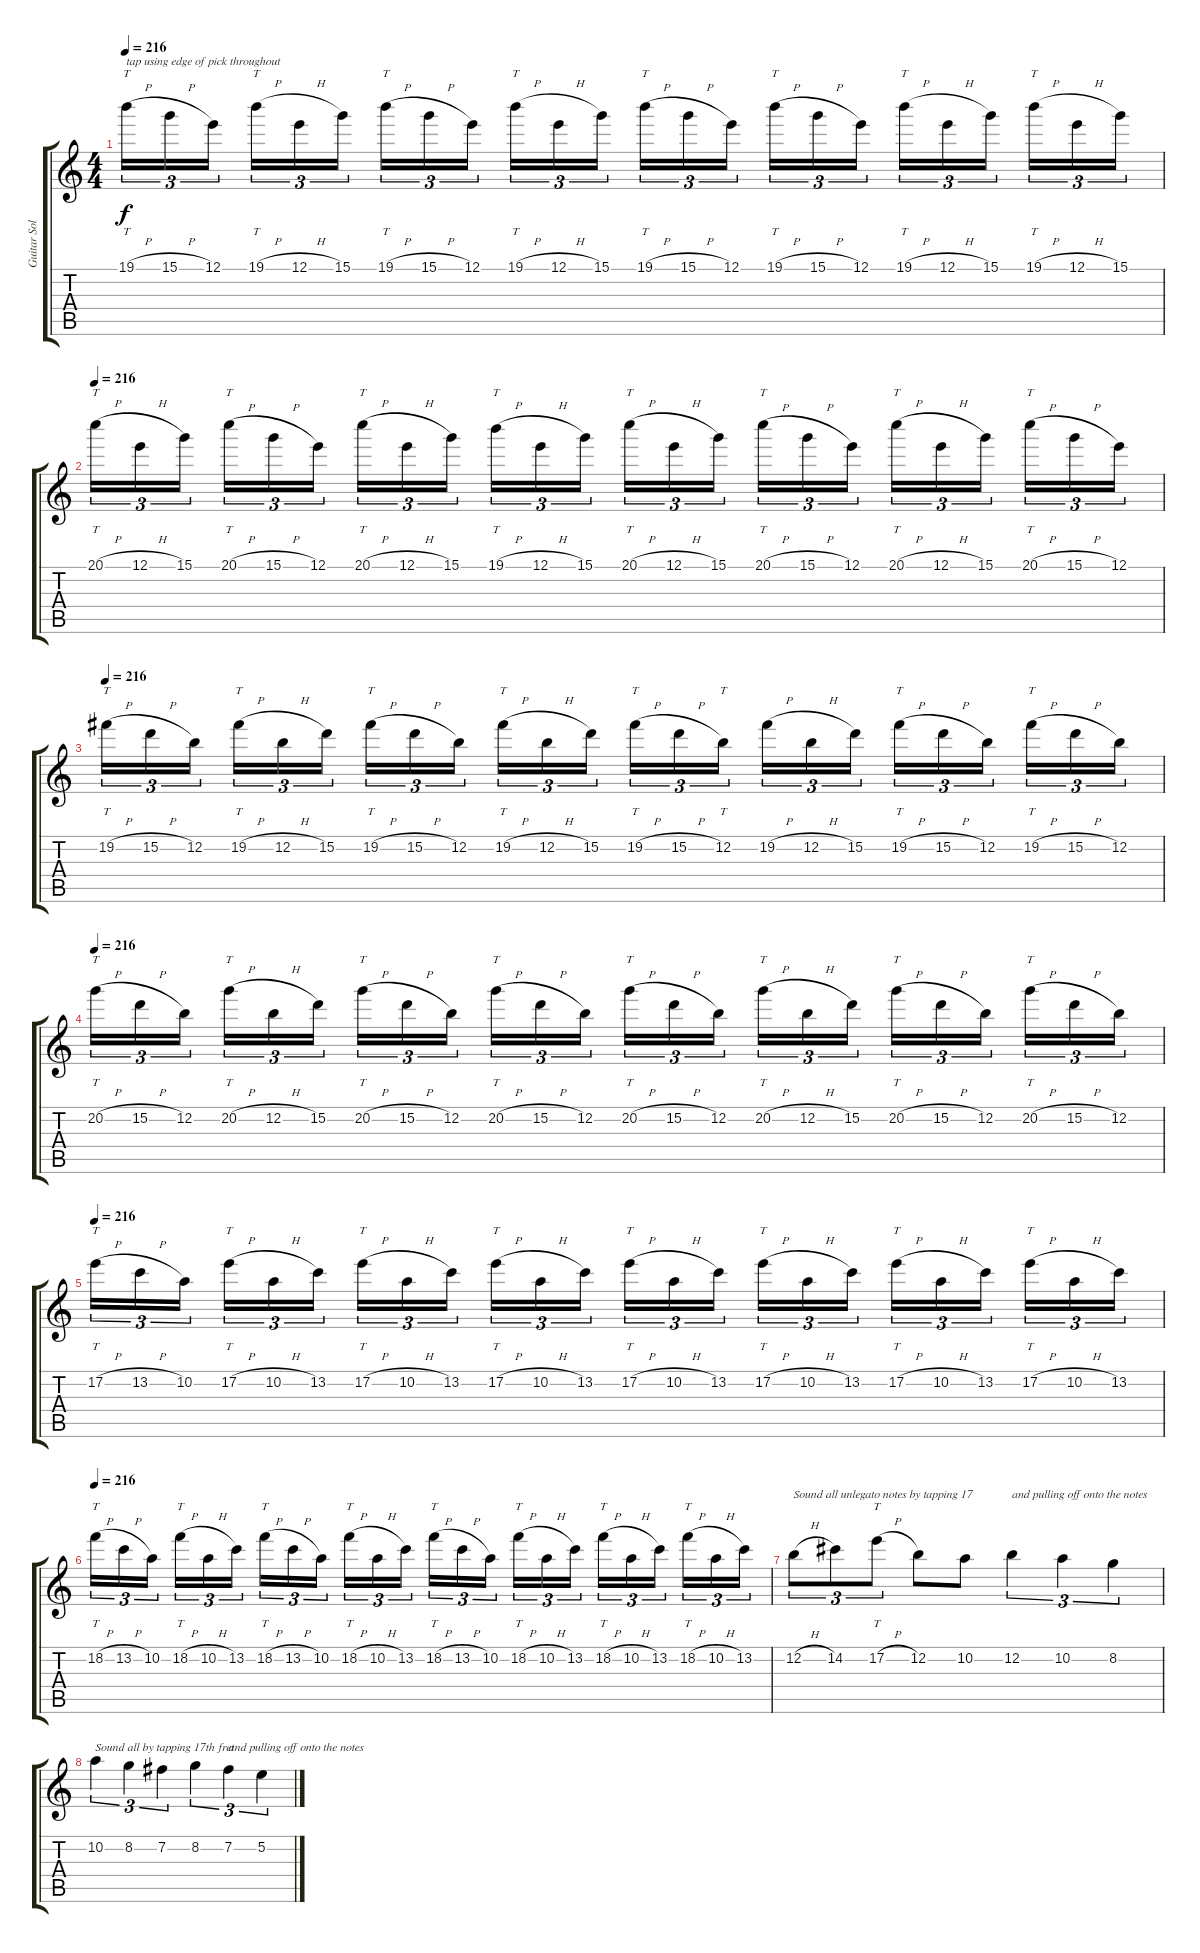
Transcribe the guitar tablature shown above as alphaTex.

\track ("Guitar Solo" "Guitar Sol") {instrument overdrivenguitar}
\staff {score tabs}
\tuning (E4 B3 G3 D3 A2 E2) {hide}
\ts (4 4)
\tempo 216
\clef g2
\ks c
19.1{h}.16{tt tu (3 2) txt "tap using edge of pick throughout" dy f} 15.1{h}.16{tu (3 2)} 12.1.16{tu (3 2)} 19.1{h}.16{tt tu (3 2)} 12.1{h}.16{tu (3 2)} 15.1.16{tu (3 2)} 19.1{h}.16{tt tu (3 2)} 15.1{h}.16{tu (3 2)} 12.1.16{tu (3 2)} 19.1{h}.16{tt tu (3 2)} 12.1{h}.16{tu (3 2)} 15.1.16{tu (3 2)} 19.1{h}.16{tt tu (3 2)} 15.1{h}.16{tu (3 2)} 12.1.16{tu (3 2)} 19.1{h}.16{tt tu (3 2)} 15.1{h}.16{tu (3 2)} 12.1.16{tu (3 2)} 19.1{h}.16{tt tu (3 2)} 12.1{h}.16{tu (3 2)} 15.1.16{tu (3 2)} 19.1{h}.16{tt tu (3 2)} 12.1{h}.16{tu (3 2)} 15.1.16{tu (3 2)} |
\tempo 216
20.1{h}.16{tt tu (3 2)} 12.1{h}.16{tu (3 2)} 15.1.16{tu (3 2)} 20.1{h}.16{tt tu (3 2)} 15.1{h}.16{tu (3 2)} 12.1.16{tu (3 2)} 20.1{h}.16{tt tu (3 2)} 12.1{h}.16{tu (3 2)} 15.1.16{tu (3 2)} 19.1{h}.16{tt tu (3 2)} 12.1{h}.16{tu (3 2)} 15.1.16{tu (3 2)} 20.1{h}.16{tt tu (3 2)} 12.1{h}.16{tu (3 2)} 15.1.16{tu (3 2)} 20.1{h}.16{tt tu (3 2)} 15.1{h}.16{tu (3 2)} 12.1.16{tu (3 2)} 20.1{h}.16{tt tu (3 2)} 12.1{h}.16{tu (3 2)} 15.1.16{tu (3 2)} 20.1{h}.16{tt tu (3 2)} 15.1{h}.16{tu (3 2)} 12.1.16{tu (3 2)} |
\tempo 216
19.2{h}.16{tt tu (3 2)} 15.2{h}.16{tu (3 2)} 12.2.16{tu (3 2)} 19.2{h}.16{tt tu (3 2)} 12.2{h}.16{tu (3 2)} 15.2.16{tu (3 2)} 19.2{h}.16{tt tu (3 2)} 15.2{h}.16{tu (3 2)} 12.2.16{tu (3 2)} 19.2{h}.16{tt tu (3 2)} 12.2{h}.16{tu (3 2)} 15.2.16{tu (3 2)} 19.2{h}.16{tt tu (3 2)} 15.2{h}.16{tu (3 2)} 12.2.16{tt tu (3 2)} 19.2{h}.16{tu (3 2)} 12.2{h}.16{tu (3 2)} 15.2.16{tu (3 2)} 19.2{h}.16{tt tu (3 2)} 15.2{h}.16{tu (3 2)} 12.2.16{tu (3 2)} 19.2{h}.16{tt tu (3 2)} 15.2{h}.16{tu (3 2)} 12.2.16{tu (3 2)} |
\tempo 216
20.2{h}.16{tt tu (3 2)} 15.2{h}.16{tu (3 2)} 12.2.16{tu (3 2)} 20.2{h}.16{tt tu (3 2)} 12.2{h}.16{tu (3 2)} 15.2.16{tu (3 2)} 20.2{h}.16{tt tu (3 2)} 15.2{h}.16{tu (3 2)} 12.2.16{tu (3 2)} 20.2{h}.16{tt tu (3 2)} 15.2{h}.16{tu (3 2)} 12.2.16{tu (3 2)} 20.2{h}.16{tt tu (3 2)} 15.2{h}.16{tu (3 2)} 12.2.16{tu (3 2)} 20.2{h}.16{tt tu (3 2)} 12.2{h}.16{tu (3 2)} 15.2.16{tu (3 2)} 20.2{h}.16{tt tu (3 2)} 15.2{h}.16{tu (3 2)} 12.2.16{tu (3 2)} 20.2{h}.16{tt tu (3 2)} 15.2{h}.16{tu (3 2)} 12.2.16{tu (3 2)} |
\tempo 216
17.2{h}.16{tt tu (3 2)} 13.2{h}.16{tu (3 2)} 10.2.16{tu (3 2)} 17.2{h}.16{tt tu (3 2)} 10.2{h}.16{tu (3 2)} 13.2.16{tu (3 2)} 17.2{h}.16{tt tu (3 2)} 10.2{h}.16{tu (3 2)} 13.2.16{tu (3 2)} 17.2{h}.16{tt tu (3 2)} 10.2{h}.16{tu (3 2)} 13.2.16{tu (3 2)} 17.2{h}.16{tt tu (3 2)} 10.2{h}.16{tu (3 2)} 13.2.16{tu (3 2)} 17.2{h}.16{tt tu (3 2)} 10.2{h}.16{tu (3 2)} 13.2.16{tu (3 2)} 17.2{h}.16{tt tu (3 2)} 10.2{h}.16{tu (3 2)} 13.2.16{tu (3 2)} 17.2{h}.16{tt tu (3 2)} 10.2{h}.16{tu (3 2)} 13.2.16{tu (3 2)} |
\tempo 216
18.2{h}.16{tt tu (3 2)} 13.2{h}.16{tu (3 2)} 10.2.16{tu (3 2)} 18.2{h}.16{tt tu (3 2)} 10.2{h}.16{tu (3 2)} 13.2.16{tu (3 2)} 18.2{h}.16{tt tu (3 2)} 13.2{h}.16{tu (3 2)} 10.2.16{tu (3 2)} 18.2{h}.16{tt tu (3 2)} 10.2{h}.16{tu (3 2)} 13.2.16{tu (3 2)} 18.2{h}.16{tt tu (3 2)} 13.2{h}.16{tu (3 2)} 10.2.16{tu (3 2)} 18.2{h}.16{tt tu (3 2)} 10.2{h}.16{tu (3 2)} 13.2.16{tu (3 2)} 18.2{h}.16{tt tu (3 2)} 10.2{h}.16{tu (3 2)} 13.2.16{tu (3 2)} 18.2{h}.16{tt tu (3 2)} 10.2{h}.16{tu (3 2)} 13.2.16{tu (3 2)} |
12.2{h}.8{tu (3 2) txt "Sound all unlegato notes by tapping 17"} 14.2.8{tu (3 2)} 17.2{h}.8{tt tu (3 2)} 12.2.8 10.2.8 12.2.4{tu (3 2) txt "and pulling off onto the notes"} 10.2.4{tu (3 2)} 8.2.4{tu (3 2)} |
10.2.4{tu (3 2) txt "Sound all by tapping 17th fret"} 8.2.4{tu (3 2)} 7.2.4{tu (3 2)} 8.2.4{tu (3 2)} 7.2.4{tu (3 2) txt "and pulling off onto the notes"} 5.2.4{tu (3 2)}
